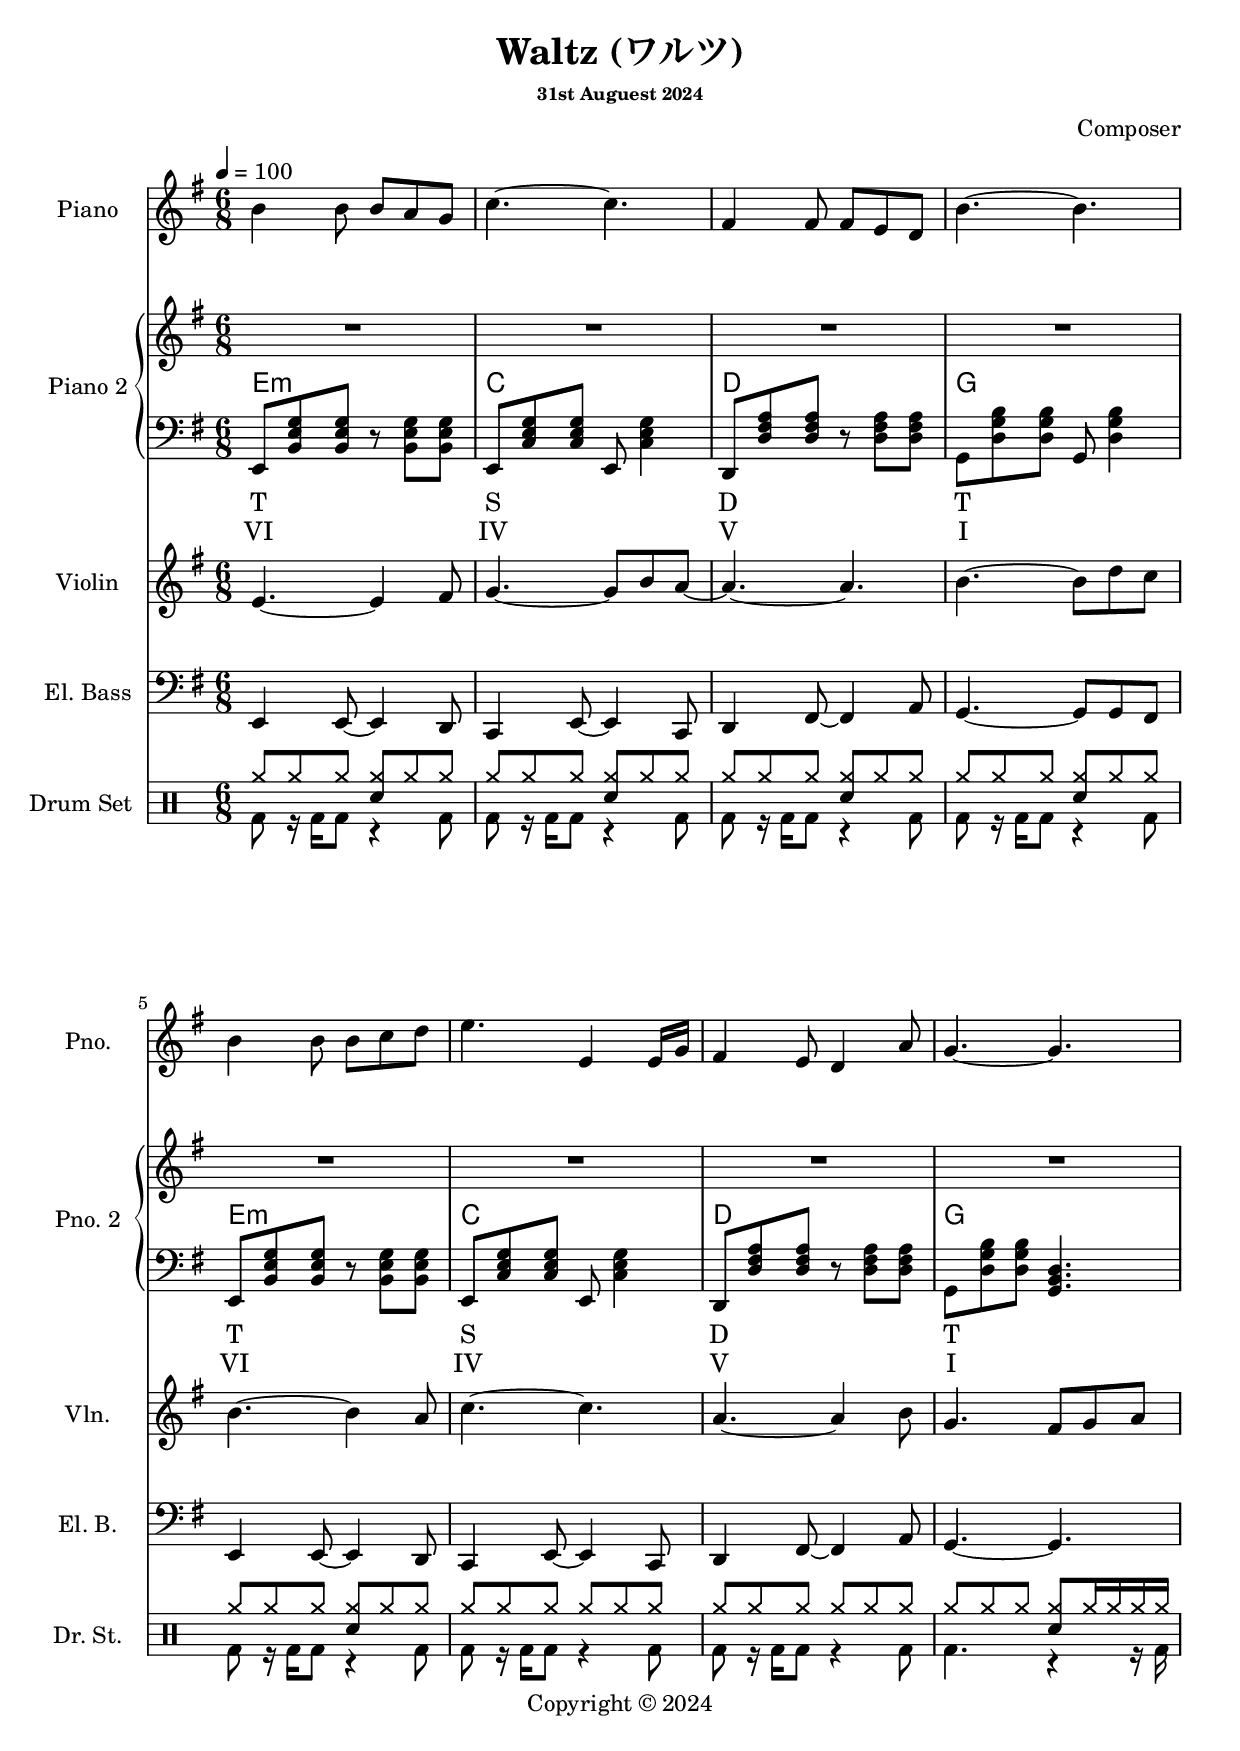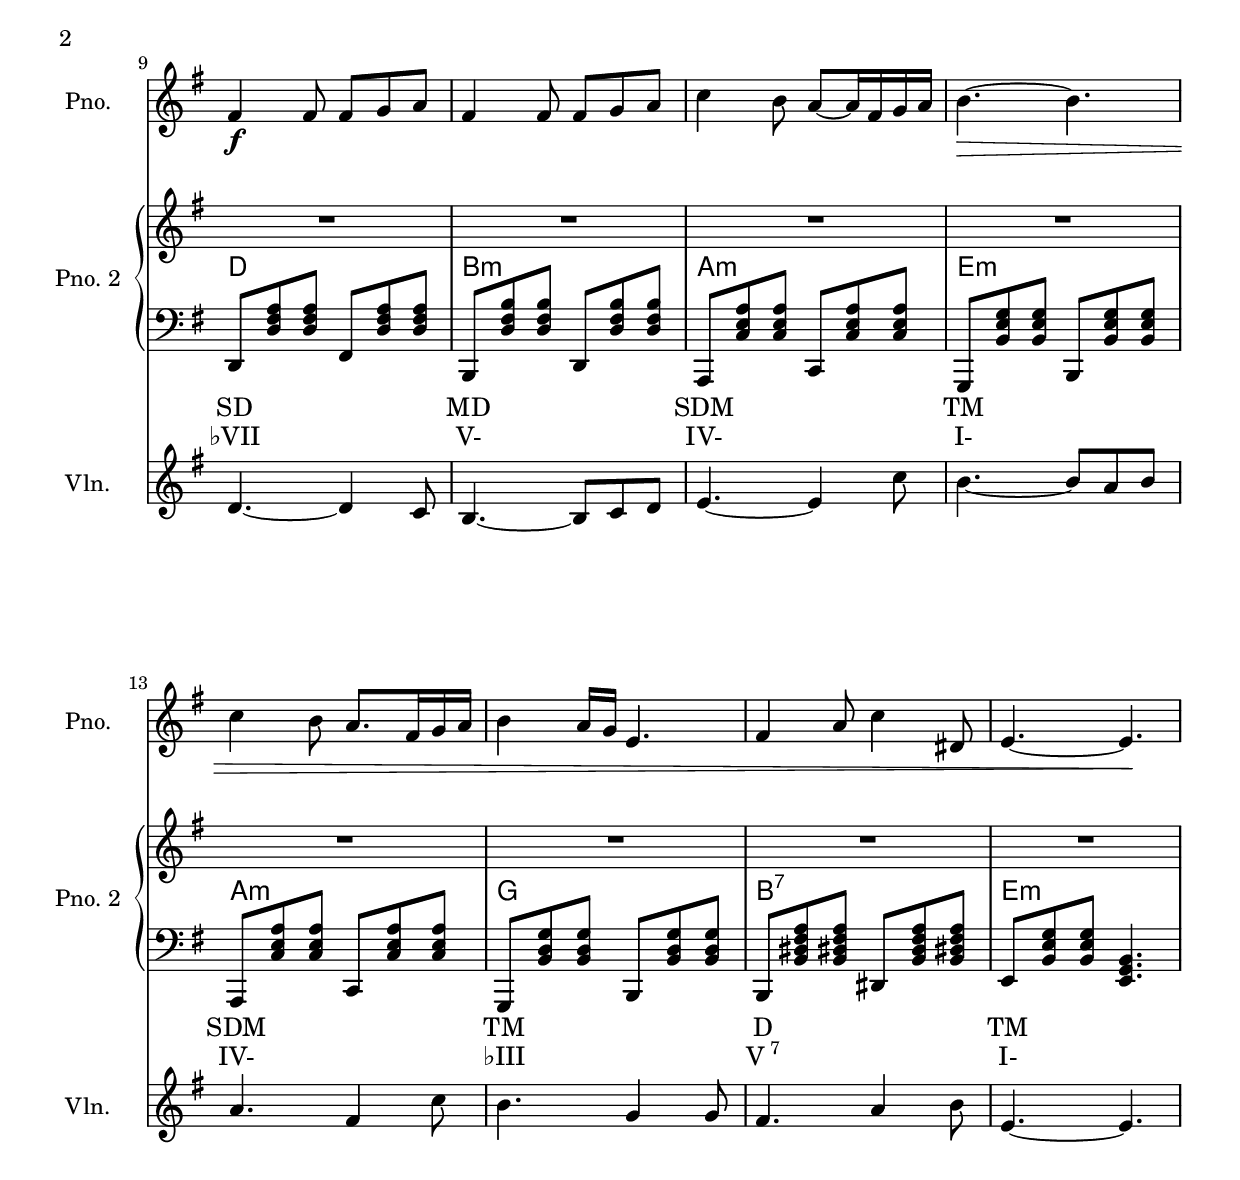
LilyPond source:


\version "2.24.4"

\header {
  title     = "Waltz (ワルツ)"
  subtitle  = \markup {
    \override #'(font-size . -2)
    "31st Auguest 2024"
  }
  composer  = "Composer"
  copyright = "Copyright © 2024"
}

\score {
  \layout {
    indent       = 1.5\cm
    short-indent = 1.5\cm
  }
<<
  \new PianoStaff \with {
    instrumentName      = "Piano"
    shortInstrumentName = "Pno."
  }{\tempo 4 = 100 \clef treble \key g \major \time 6/8
    b'4 b'8 b' a' g'            | 
    c''4.~c''                   |
    fis'4 fis'8 fis' e' d'      |
    b'4.~b'                     |

    b'4 b'8 b' c'' d''          |
    e''4. e'4 e'16 g'           |
    fis'4 e'8 d'4 a'8           |
    g'4.~g'4.                   |
    
    fis'4\f fis'8 fis' g' a'    | % forte
    fis'4 fis'8 fis' g' a'      |
    c''4 b'8 a'~a'16 fis' g' a' |
    b'4.\>~b'                   | % decrescendo, 

    c''4 b'8 a'8. fis'16 g' a'  |
    b'4 a'16 g' e'4.            |
    fis'4 a'8 c''4 dis'8        |
    e'4.~e'4.     \!            | 
  }

  \new PianoStaff \with {
    instrumentName      = "Piano 2"
    shortInstrumentName = "Pno. 2"
  }<<
    \new Staff {\clef treble \key g \major
      \repeat unfold 4 \repeat unfold 4 {R2. | }
    }
    \new ChordNames {
      \chordmode {
        e:m | c   | d   | g   |

        e:m | c   | d   | g   |

        d   | b:m | a:m | e:m |

        a:m | g   | b:7 | e:m |
      }
    }
    \new Staff { \clef bass \key g \major
      e,8 <b, e g> <b, e g> r <b, e g> <b, e g>        | 
      e,8 <c e g> <c e g> e, <c e g>4                  |
      d,8 <d fis a> <d fis a> r  <d fis a> <d fis a>   |
      g,8 <d g b> <d g b> g, <d g b>4                  |

      e,8 <b, e g> <b, e g> r <b, e g> <b, e g>        |
      e,8 <c e g> <c e g> e, <c e g>4                  |
      d,8 <d fis a> <d fis a> r  <d fis a> <d fis a>   |
      g,8 <d g b> <d g b> <g, b, d>4.                  |

      d,8 <d fis a> <d fis a> fis, <d fis a> <d fis a> |
      b,,8 <d fis b> <d fis b> d, <d fis b> <d fis b>  |
      a,,8 <c e a> <c e a> c, <c e a> <c e a>          |
      g,,8 <b, e g> <b, e g> b,, <b, e g> <b, e g>     |

      a,,8 <c e a> <c e a> c, <c e a> <c e a>          |
      g,,8 <b, d g> <b, d g> b,, <b, d g> <b, d g>     |
      b,,8 <b, dis fis a> <b, dis! fis a> 
          dis, <b, dis fis a> <b, dis! fis a>          |
      e,8 <b, e g> <b, e g> <e, g, b,>4.               |

    }
    \new Lyrics \lyricmode { %% harmonic analysis : Functional Harmony (Tonic, Subdominant, Dominant)
      T2.   S   D   T 
      T2.   S   D   T 
      SD2.  MD  SDM TM
      SDM2. TM  D   TM
    }
    \new Lyrics \lyricmode { %% harmonic analysis : Roman Numeral Analysis
      VI2.   IV   V   I 
      VI2.   IV   V   I 
      ♭VII2. V-   IV- I- 
      IV-2.  ♭III \markup{V\super{7}} I-
    }
  >>
  
  \new Staff \with {
    instrumentName      = "Violin"
    shortInstrumentName = "Vln."
  }{ \clef treble \key g \major \time 6/8
    e'4.~e'4 fis'8   |
    g'4.~g'8 b' a'~  |
    a'4.~a'          |
    b'4.~b'8 d'' c'' |

    b'4.~b'4 a'8     |
    c''4.~c''4.      |
    a'4.~a'4 b'8     |
    g'4. fis'8 g' a' |

    d'4.~d'4 c'8     |
    b4.~b8 c' d'     |
    e'4.~e'4 c''8    |
    b'4.~b'8 a' b'   |

    a'4. fis'4 c''8  |
    b'4. g'4 g'8     |
    fis'4. a'4 b'8   |
    e'4.~e'          |
  }

  \new Staff \with {
    instrumentName      = "El. Bass"
    shortInstrumentName = "El. B."
  }{ \clef bass \key g \major \time 6/8
    e,4 e,8~ e,4 d,8     |
    c,4 e,8~ e,4 c,8     |
    d,4 fis,8~ fis,4 a,8 |
    g,4.~ g,8 g, fis,    |

    e,4 e,8~ e,4 d,8     |
    c,4 e,8~ e,4 c,8     |
    d,4 fis,8~ fis,4 a,8 |
    g,4.~ g,             |
  }

  \new DrumStaff \with {
    instrumentName      = "Drum Set"
    shortInstrumentName = "Dr. St."
  }{ \time 6/8
    \drummode {
      <<
        \new DrumVoice { \voiceOne
          \repeat unfold 5 {
            cymr8 cymr cymr <cymr sn> cymr cymr            |
          }
          \repeat unfold 2 {
            cymr8 cymr cymr cymr cymr cymr                 |
          }
          cymr8 cymr cymr  <cymr sn> cymr16 cymr cymr cymr |
        }
        \new DrumVoice { \voiceTwo
          \repeat unfold 7 {
            bd8 r16 bd16 bd8 r4 bd8 |
          }
          bd4. r4 r16 bd16
        }
      >>
    }
  }
>>
}
